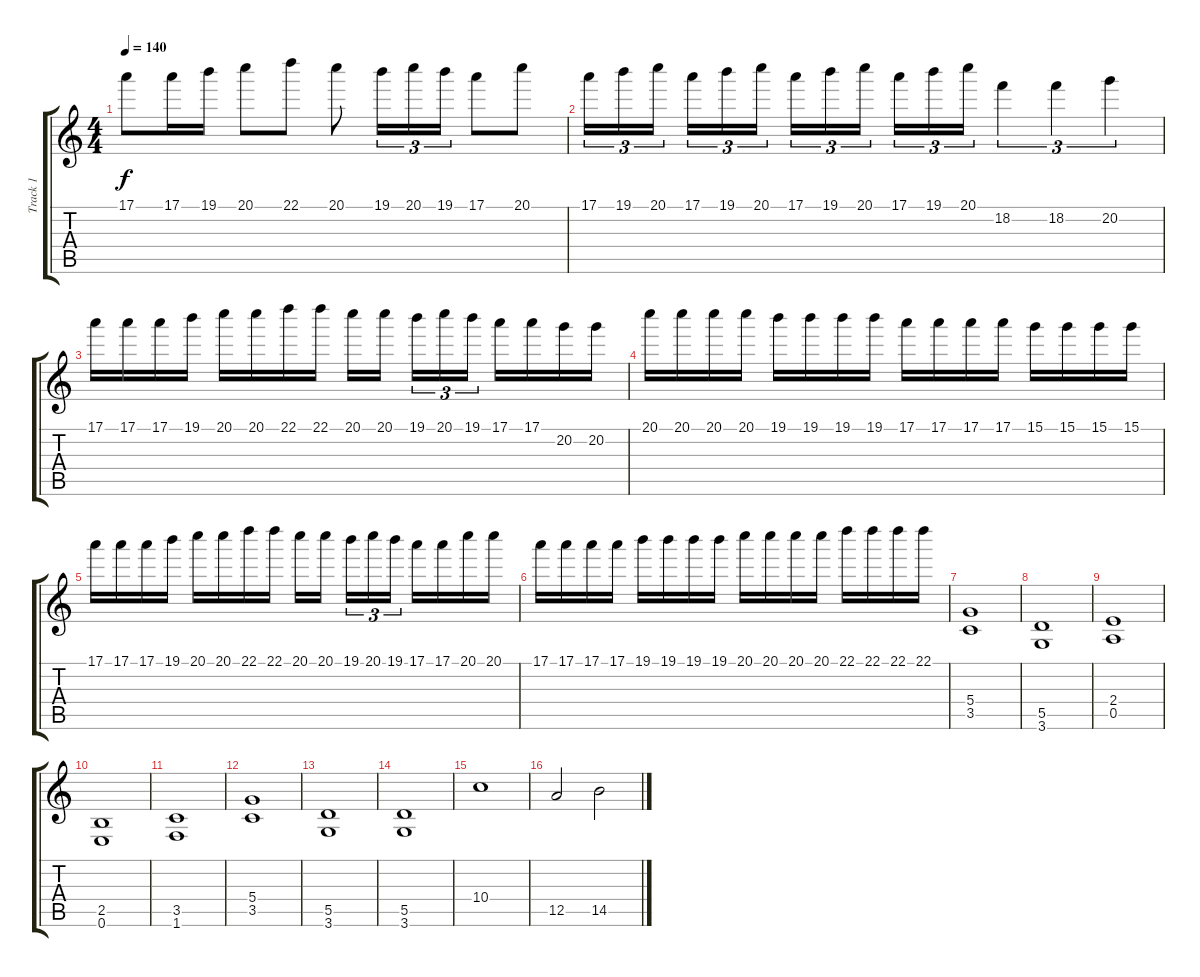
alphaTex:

\track ("Track 1" "Track 1") {instrument distortionguitar}
\staff {score tabs}
\tuning (E4 B3 G3 D3 A2 E2) {hide}
\ts (4 4)
\tempo 140
\clef g2
\ks c
17.1.8{dy f} 17.1.16 19.1.16 20.1.8 22.1.8 20.1.8 19.1.16{tu (3 2)} 20.1.16{tu (3 2)} 19.1.16{tu (3 2)} 17.1.8 20.1.8 |
17.1.16{tu (3 2)} 19.1.16{tu (3 2)} 20.1.16{tu (3 2)} 17.1.16{tu (3 2)} 19.1.16{tu (3 2)} 20.1.16{tu (3 2)} 17.1.16{tu (3 2)} 19.1.16{tu (3 2)} 20.1.16{tu (3 2)} 17.1.16{tu (3 2)} 19.1.16{tu (3 2)} 20.1.16{tu (3 2)} 18.2.4{tu (3 2)} 18.2.4{tu (3 2)} 20.2.4{tu (3 2)} |
17.1.16 17.1.16 17.1.16 19.1.16 20.1.16 20.1.16 22.1.16 22.1.16 20.1.16 20.1.16 19.1.16{tu (3 2)} 20.1.16{tu (3 2)} 19.1.16{tu (3 2)} 17.1.16 17.1.16 20.2.16 20.2.16 |
20.1.16 20.1.16 20.1.16 20.1.16 19.1.16 19.1.16 19.1.16 19.1.16 17.1.16 17.1.16 17.1.16 17.1.16 15.1.16 15.1.16 15.1.16 15.1.16 |
17.1.16 17.1.16 17.1.16 19.1.16 20.1.16 20.1.16 22.1.16 22.1.16 20.1.16 20.1.16 19.1.16{tu (3 2)} 20.1.16{tu (3 2)} 19.1.16{tu (3 2)} 17.1.16 17.1.16 20.1.16 20.1.16 |
17.1.16 17.1.16 17.1.16 17.1.16 19.1.16 19.1.16 19.1.16 19.1.16 20.1.16 20.1.16 20.1.16 20.1.16 22.1.16 22.1.16 22.1.16 22.1.16 |
(5.4 3.5).1 |
(5.5 3.6).1 |
(2.4 0.5).1 |
(2.5 0.6).1 |
(3.5 1.6).1 |
(5.4 3.5).1 |
(5.5 3.6).1 |
(5.5 3.6).1 |
10.4.1 |
12.5.2 14.5.2
